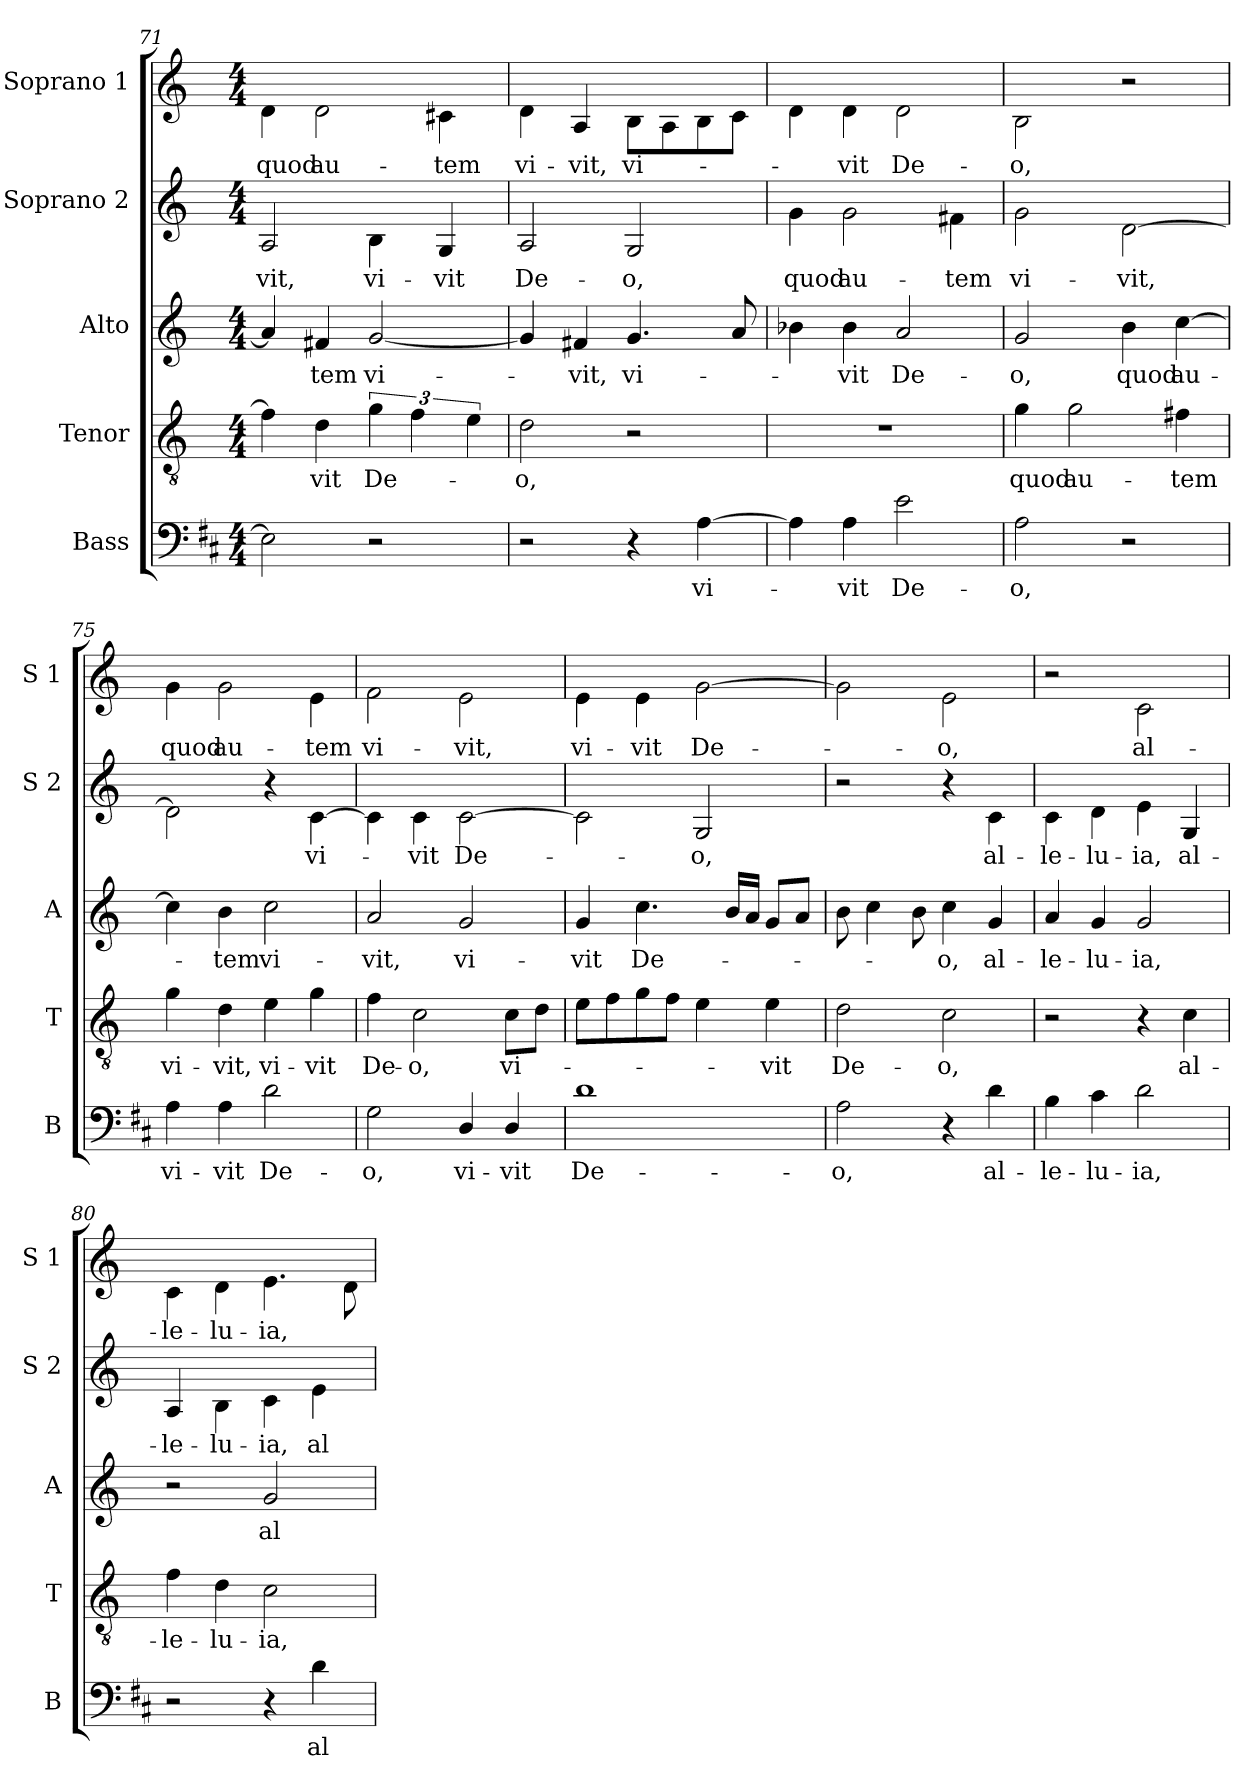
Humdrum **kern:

**kern	**text	**kern	**text	**kern	**text	**kern	**text	**kern	**text
*part5	*part5	*part4	*part4	*part3	*part3	*part2	*part2	*part1	*part1
*staff5	*staff5	*staff4	*staff4	*staff3	*staff3	*staff2	*staff2	*staff1	*staff1
*I"Bass	*	*I"Tenor	*	*I"Alto	*	*I"Soprano 2	*	*I"Soprano 1	*
*I'B	*	*I'T	*	*I'A	*	*I'S 2	*	*I'S 1	*
*clefF4	*	*clefGv2	*	*clefG2	*	*clefG2	*	*clefG2	*
*ITrd1c2	*	*	*	*	*	*ITrd-7c-12	*	*ITrd-7c-12	*
*k[]	*	*k[]	*	*k[]	*	*k[]	*	*k[]	*
*C:	*	*C:	*	*C:	*	*C:	*	*C:	*
*M4/4	*	*M4/4	*	*M4/4	*	*M4/4	*	*M4/4	*
=71	=71	=71	=71	=71	=71	=71	=71	=71	=71
2D\]	.	4f\]	.	4a/]	.	2a/	-vit,	4dd\	quod
.	.	4d\	-vit	4f#X/	-tem	.	.	2dd\	au-
2r	.	6g\	De-	[2g/	vi-	4b\	vi-	.	.
.	.	6f\	.	.	.	.	.	.	.
.	.	.	.	.	.	4g/	-vit	4cc#X\	-tem
.	.	6e\	.	.	.	.	.	.	.
=72	=72	=72	=72	=72	=72	=72	=72	=72	=72
2r	.	2d\	-o,	4g/]	.	2a/	De-	4dd\	vi-
.	.	.	.	4f#X/	-vit,	.	.	4a/	-vit,
4r	.	2r	.	4.g/	vi-	2g/	-o,	8b\L	vi-
.	.	.	.	.	.	.	.	8a\	.
[4G\	vi-	.	.	.	.	.	.	8b\	.
.	.	.	.	8a/	.	.	.	8cc\J	.
=73	=73	=73	=73	=73	=73	=73	=73	=73	=73
4G\]	.	1r	.	4b-X\	.	4gg\	quod	4dd\	.
4G\	-vit	.	.	4b-\	-vit	2gg\	au-	4dd\	-vit
2d\	De-	.	.	2a/	De-	.	.	2dd\	De-
.	.	.	.	.	.	4ff#X\	-tem	.	.
=74	=74	=74	=74	=74	=74	=74	=74	=74	=74
2G\	-o,	4g\	quod	2g/	-o,	2gg\	vi-	2b\	-o,
.	.	2g\	au-	.	.	.	.	.	.
2r	.	.	.	4b\	quod	[2dd\	-vit,	2r	.
.	.	4f#X\	-tem	[4cc\	au-	.	.	.	.
=75	=75	=75	=75	=75	=75	=75	=75	=75	=75
4G\	vi-	4g\	vi-	4cc\]	.	2dd\]	.	4gg\	quod
4G\	-vit	4d\	-vit,	4b\	-tem	.	.	2gg\	au-
2c\	De-	4e\	vi-	2cc\	vi-	4r	.	.	.
.	.	4g\	-vit	.	.	[4cc\	vi-	4ee\	-tem
!!LO:PB:g=z
=76	=76	=76	=76	=76	=76	=76	=76	=76	=76
2F\	-o,	4f\	De-	2a/	-vit,	4cc\]	.	2ff\	vi-
.	.	2c\	-o,	.	.	4cc\	-vit	.	.
4C/	vi-	.	.	2g/	vi-	[2cc\	De-	2ee\	-vit,
4C/	-vit	8c\L	vi-	.	.	.	.	.	.
.	.	8d\J	.	.	.	.	.	.	.
=77	=77	=77	=77	=77	=77	=77	=77	=77	=77
1c	De-	8e\L	.	4g/	-vit	2cc\]	.	4ee\	vi-
.	.	8f\	.	.	.	.	.	.	.
.	.	8g\	.	4.cc\	De-	.	.	4ee\	-vit
.	.	8f\J	.	.	.	.	.	.	.
.	.	4e\	.	.	.	2g/	-o,	[2gg\	De-
.	.	.	.	16b/LL	.	.	.	.	.
.	.	.	.	16a/JJ	.	.	.	.	.
.	.	4e\	-vit	8g/L	.	.	.	.	.
.	.	.	.	8a/J	.	.	.	.	.
=78	=78	=78	=78	=78	=78	=78	=78	=78	=78
2G\	-o,	2d\	De-	8b\	.	2r	.	2gg\]	.
.	.	.	.	4cc\	.	.	.	.	.
.	.	.	.	8b\	.	.	.	.	.
4r	.	2c\	-o,	4cc\	-o,	4r	.	2ee\	-o,
4c\	al-	.	.	4g/	al-	4cc\	al-	.	.
=79	=79	=79	=79	=79	=79	=79	=79	=79	=79
4A\	-le-	2r	.	4a/	-le-	4cc\	-le-	2r	.
4B\	-lu-	.	.	4g/	-lu-	4dd\	-lu-	.	.
2c\	-ia,	4r	.	2g/	-ia,	4ee\	-ia,	2cc\	al-
.	.	4c\	al-	.	.	4g/	al-	.	.
=80	=80	=80	=80	=80	=80	=80	=80	=80	=80
2r	.	4f\	-le-	2r	.	4a/	-le-	4cc\	-le-
.	.	4d\	-lu-	.	.	4b\	-lu-	4dd\	-lu-
4r	.	2c\	-ia,	2g/	al-	4cc\	-ia,	4.ee\	-ia,
4c\	al-	.	.	.	.	4ee\	al-	.	.
.	.	.	.	.	.	.	.	8dd\	.
=	=	=	=	=	=	=	=	=	=
*-	*-	*-	*-	*-	*-	*-	*-	*-	*-
